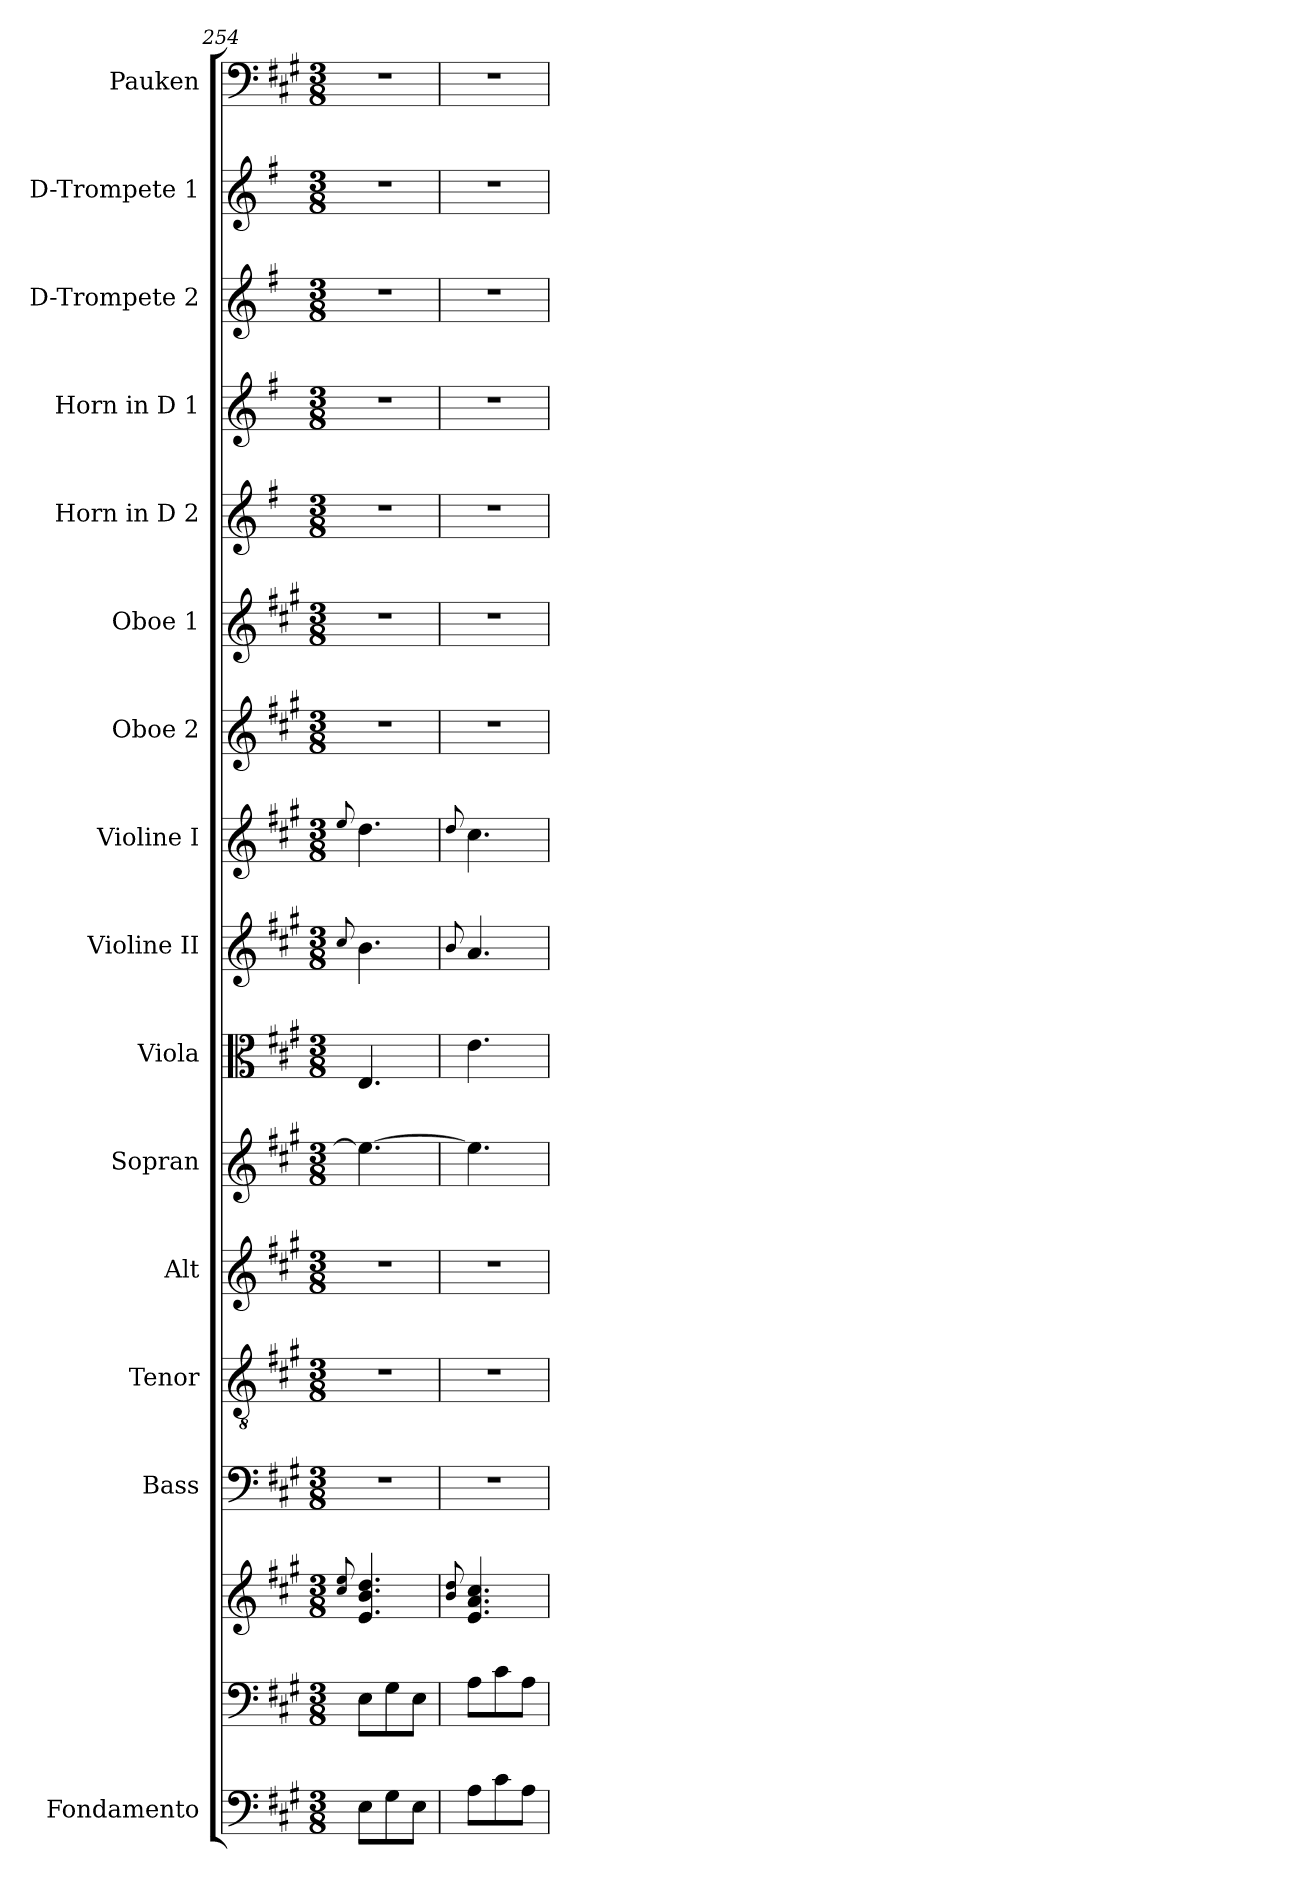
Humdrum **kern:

**kern	**kern	**kern	**kern	**kern	**kern	**kern	**kern	**kern	**kern	**kern	**kern	**kern	**kern	**kern	**kern	**kern
*part16	*part15	*part15	*part14	*part13	*part12	*part11	*part10	*part9	*part8	*part7	*part6	*part5	*part4	*part3	*part2	*part1
*staff17	*staff16	*staff15	*staff14	*staff13	*staff12	*staff11	*staff10	*staff9	*staff8	*staff7	*staff6	*staff5	*staff4	*staff3	*staff2	*staff1
*I"Fondamento	*	*	*I"Bass	*I"Tenor	*I"Alt	*I"Sopran	*I"Viola	*I"Violine II	*I"Violine I	*I"Oboe 2	*I"Oboe 1	*I"Horn in D 2	*I"Horn in D 1	*I"D-Trompete 2	*I"D-Trompete 1	*I"Pauken
*I'F.	*	*	*I'B.	*I'T.	*I'A.	*I'S.	*I'Vla.	*I'Vl. II	*I'Vl. I	*I'Ob. 2	*I'Ob. 1	*	*	*I'D Trp. 2	*I'D Trp. 1	*I'Pk.
*clefF4	*clefF4	*clefG2	*clefF4	*clefGv2	*clefG2	*clefG2	*clefC3	*clefG2	*clefG2	*clefG2	*clefG2	*clefG2	*clefG2	*clefG2	*clefG2	*clefF4
*ITrd7c12	*	*	*	*	*	*	*	*	*	*	*	*ITrd6c10	*ITrd6c10	*ITrd-1c-2	*ITrd-1c-2	*
*k[f#c#g#]	*k[f#c#g#]	*k[f#c#g#]	*k[f#c#g#]	*k[f#c#g#]	*k[f#c#g#]	*k[f#c#g#]	*k[f#c#g#]	*k[f#c#g#]	*k[f#c#g#]	*k[f#c#g#]	*k[f#c#g#]	*k[f#c#g#]	*k[f#c#g#]	*k[f#c#g#]	*k[f#c#g#]	*k[f#c#g#]
*A:	*A:	*A:	*A:	*A:	*A:	*A:	*A:	*A:	*A:	*A:	*A:	*A:	*A:	*A:	*A:	*A:
*M3/8	*M3/8	*M3/8	*M3/8	*M3/8	*M3/8	*M3/8	*M3/8	*M3/8	*M3/8	*M3/8	*M3/8	*M3/8	*M3/8	*M3/8	*M3/8	*M3/8
=254	=254	=254	=254	=254	=254	=254	=254	=254	=254	=254	=254	=254	=254	=254	=254	=254
.	.	8qqcc#/ 8qqee/	.	.	.	.	.	8qqcc#/	8qqee/	.	.	.	.	.	.	.
8EE\L	8E\L	4.e/ 4.b/ 4.dd/	4.r	4.r	4.r	4.ee\_	4.E/	4.b\	4.dd\	4.r	4.r	4.r	4.r	4.r	4.r	4.r
8GG#\	8G#\	.	.	.	.	.	.	.	.	.	.	.	.	.	.	.
8EE\J	8E\J	.	.	.	.	.	.	.	.	.	.	.	.	.	.	.
!!LO:PB:g=z
=255	=255	=255	=255	=255	=255	=255	=255	=255	=255	=255	=255	=255	=255	=255	=255	=255
.	.	8qqb/ 8qqdd/	.	.	.	.	.	8qqb/	8qqdd/	.	.	.	.	.	.	.
8AA\L	8A\L	4.e/ 4.a/ 4.cc#/	4.r	4.r	4.r	4.ee\]	4.e\	4.a/	4.cc#\	4.r	4.r	4.r	4.r	4.r	4.r	4.r
8C#\	8c#\	.	.	.	.	.	.	.	.	.	.	.	.	.	.	.
8AA\J	8A\J	.	.	.	.	.	.	.	.	.	.	.	.	.	.	.
=	=	=	=	=	=	=	=	=	=	=	=	=	=	=	=	=
*-	*-	*-	*-	*-	*-	*-	*-	*-	*-	*-	*-	*-	*-	*-	*-	*-
